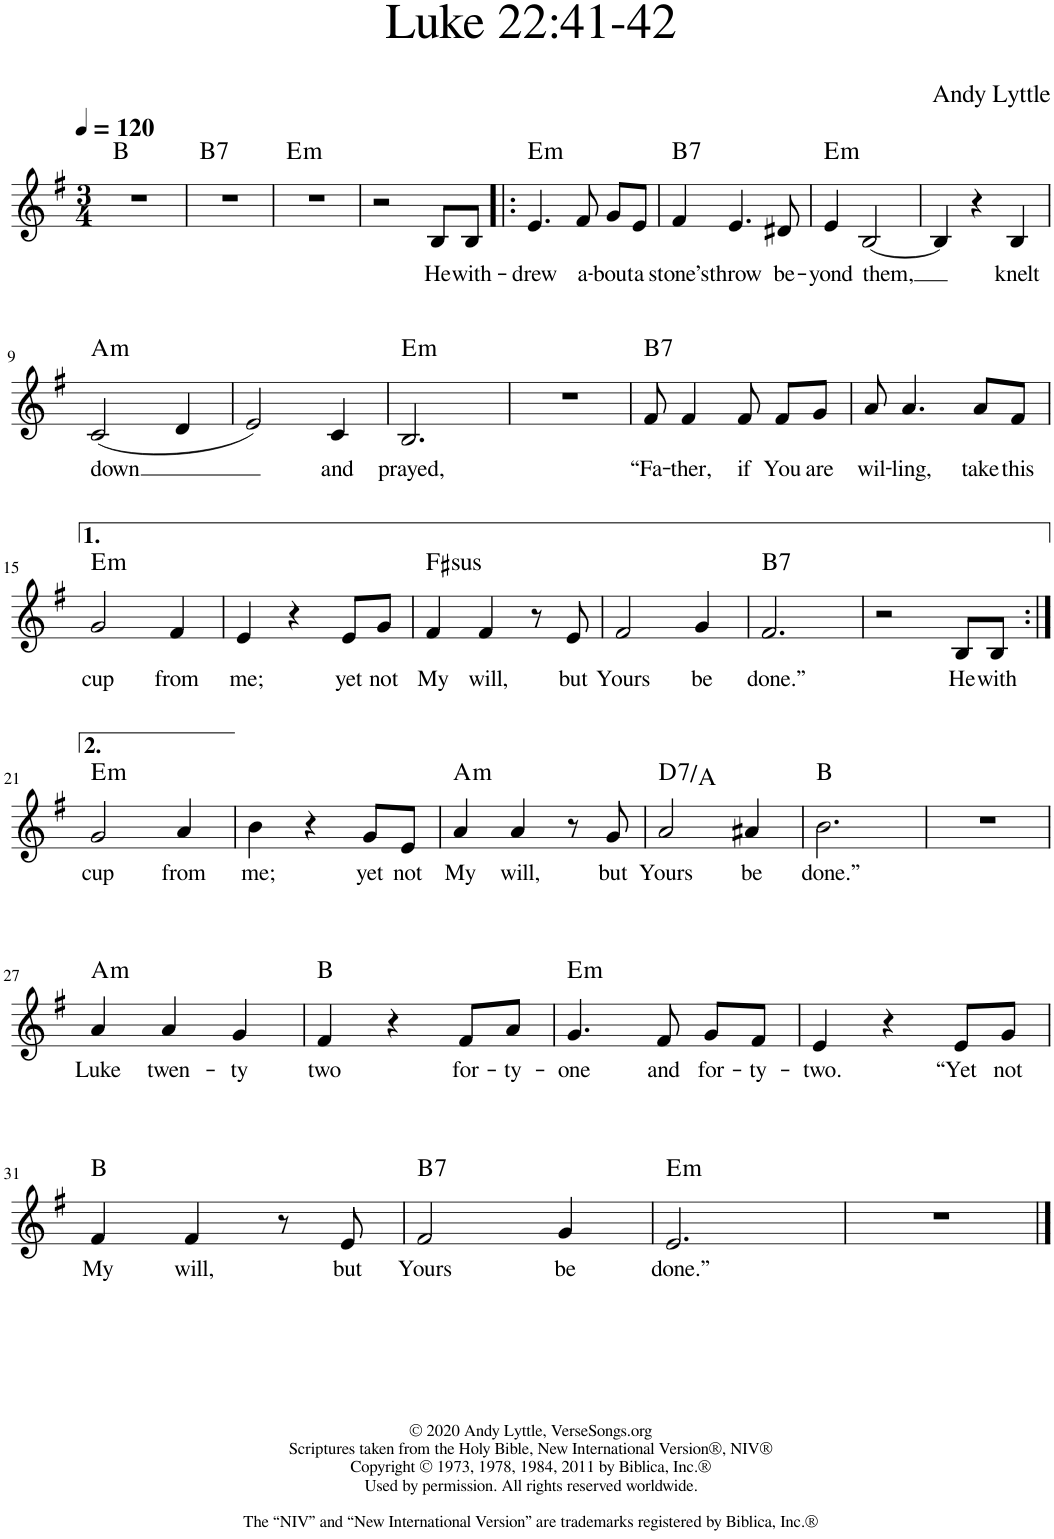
**kern	**text	**harte
*part1	*part1	*part1
*staff1	*staff1	*
*I"Piano	*	*
*I'Pno.	*	*
*clefG2	*	*
*k[f#]	*	*
*M3/4	*	*
*MM120	*	*
=1	=1	=1
2.r	.	B:maj
=2	=2	=2
!	!	!LO:H:kt=7
2.r	.	B:7
=3	=3	=3
!	!	!LO:H:kt=m
2.r	.	E:min
=4	=4	=4
2r	.	.
!	!LO:LY:b	!
8B/L	He	.
!	!LO:LY:b	!
8B/J	with-	.
=5!|:	=5!|:	=5!|:
!	!LO:LY:b	!LO:H:kt=m
4.e/	-drew	E:min
!	!LO:LY:b	!
8f#/	a-	.
!	!LO:LY:b	!
8g/L	-bout	.
!	!LO:LY:b	!
8e/J	a	.
=6	=6	=6
!	!LO:LY:b	!LO:H:kt=7
4f#/	stone’s	B:7
!	!LO:LY:b	!
4.e/	throw	.
!	!LO:LY:b	!
8d#X/	be-	.
=7	=7	=7
!	!LO:LY:b	!LO:H:kt=m
4e/	-yond	E:min
!	!LO:LY:b	!
[2B/	them,	.
=8	=8	=8
4B/]	.	.
4r	.	.
!	!LO:LY:b	!
4B/	knelt	.
!!LO:LB:g=z
=9	=9	=9
!	!LO:LY:b	!LO:H:kt=m
(2c/	down	A:min
4d/	.	.
=10	=10	=10
2e/)	.	.
!	!LO:LY:b	!
4c/	and	.
=11	=11	=11
!	!LO:LY:b	!LO:H:kt=m
2.B/	prayed,	E:min
=12	=12	=12
2.r	.	.
=13	=13	=13
!	!LO:LY:b	!LO:H:kt=7
8f#/	“Fa-	B:7
!	!LO:LY:b	!
4f#/	-ther,	.
!	!LO:LY:b	!
8f#/	if	.
!	!LO:LY:b	!
8f#/L	You	.
!	!LO:LY:b	!
8g/J	are	.
=14	=14	=14
!	!LO:LY:b	!
8a/	wil-	.
!	!LO:LY:b	!
4.a/	-ling,	.
!	!LO:LY:b	!
8a/L	take	.
!	!LO:LY:b	!
8f#/J	this	.
!!LO:LB:g=z
=15	=15	=15
!	!LO:LY:b	!LO:H:kt=m
2g/	cup	E:min
!	!LO:LY:b	!
4f#/	from	.
=16	=16	=16
!	!LO:LY:b	!
4e/	me;	.
4r	.	.
!	!LO:LY:b	!
8e/L	yet	.
!	!LO:LY:b	!
8g/J	not	.
=17	=17	=17
!	!LO:LY:b	!LO:H:kt=sus
4f#/	My	F#:sus4
!	!LO:LY:b	!
4f#/	will,	.
8r	.	.
!	!LO:LY:b	!
8e/	but	.
=18	=18	=18
!	!LO:LY:b	!
2f#/	Yours	.
!	!LO:LY:b	!
4g/	be	.
=19	=19	=19
!	!LO:LY:b	!LO:H:kt=7
2.f#/	done.”	B:7
=20	=20	=20
2r	.	.
!	!LO:LY:b	!
8B/L	He	.
!	!LO:LY:b	!
8B/J	with	.
!!LO:LB:g=z
=21:|!	=21:|!	=21:|!
!	!LO:LY:b	!LO:H:kt=m
2g/	cup	E:min
!	!LO:LY:b	!
4a/	from	.
=22	=22	=22
!	!LO:LY:b	!
4b\	me;	.
4r	.	.
!	!LO:LY:b	!
8g/L	yet	.
!	!LO:LY:b	!
8e/J	not	.
=23	=23	=23
!	!LO:LY:b	!LO:H:kt=m
4a/	My	A:min
!	!LO:LY:b	!
4a/	will,	.
8r	.	.
!	!LO:LY:b	!
8g/	but	.
=24	=24	=24
!	!LO:LY:b	!LO:H:kt=7
2a/	Yours	D:7/5
!	!LO:LY:b	!
4a#X/	be	.
=25	=25	=25
!	!LO:LY:b	!
2.b\	done.”	B:maj
=26	=26	=26
2.r	.	.
!!LO:LB:g=z
=27	=27	=27
!	!LO:LY:b	!LO:H:kt=m
4a/	Luke	A:min
!	!LO:LY:b	!
4a/	twen-	.
!	!LO:LY:b	!
4g/	-ty	.
=28	=28	=28
!	!LO:LY:b	!
4f#/	two	B:maj
4r	.	.
!	!LO:LY:b	!
8f#/L	for-	.
!	!LO:LY:b	!
8a/J	-ty-	.
=29	=29	=29
!	!LO:LY:b	!LO:H:kt=m
4.g/	-one	E:min
!	!LO:LY:b	!
8f#/	and	.
!	!LO:LY:b	!
8g/L	for-	.
!	!LO:LY:b	!
8f#/J	-ty-	.
=30	=30	=30
!	!LO:LY:b	!
4e/	-two.	.
4r	.	.
!	!LO:LY:b	!
8e/L	“Yet	.
!	!LO:LY:b	!
8g/J	not	.
!!LO:LB:g=z
=31	=31	=31
!	!LO:LY:b	!
4f#/	My	B:maj
!	!LO:LY:b	!
4f#/	will,	.
8r	.	.
!	!LO:LY:b	!
8e/	but	.
=32	=32	=32
!	!LO:LY:b	!LO:H:kt=7
2f#/	Yours	B:7
!	!LO:LY:b	!
4g/	be	.
=33	=33	=33
!	!LO:LY:b	!LO:H:kt=m
2.e/	done.”	E:min
=34	=34	=34
2.r	.	.
==	==	==
*-	*-	*-
